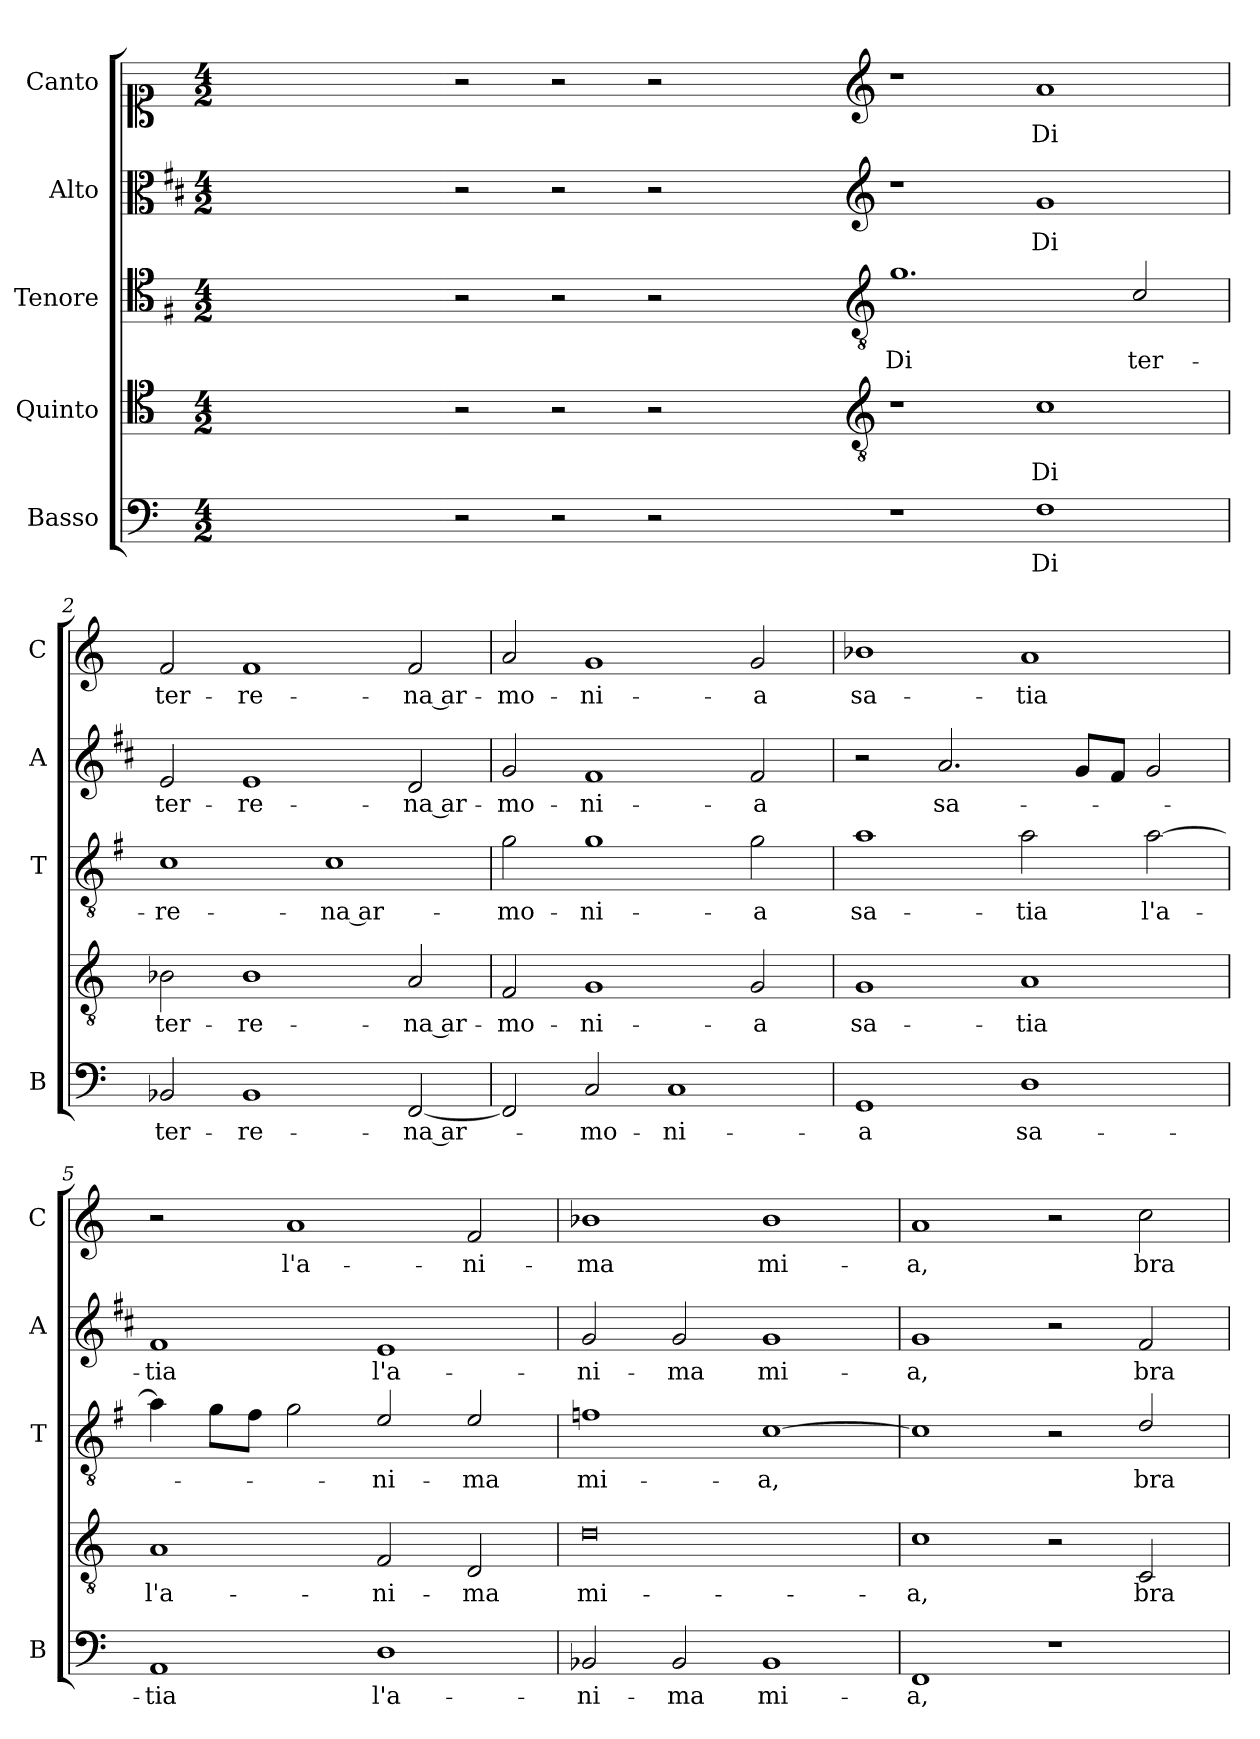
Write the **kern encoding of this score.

**kern	**text	**kern	**text	**kern	**text	**kern	**text	**kern	**text
*part5	*part5	*part4	*part4	*part3	*part3	*part2	*part2	*part1	*part1
*staff5	*staff5	*staff4	*staff4	*staff3	*staff3	*staff2	*staff2	*staff1	*staff1
*I"Basso	*	*I"Quinto	*	*I"Tenore	*	*I"Alto	*	*I"Canto	*
*I'B	*	*	*	*I'T	*	*I'A	*	*I'C	*
*clefF4	*	*clefC4	*	*clefC4	*	*clefC3	*	*clefC1	*
*	*	*	*	*ITrd4c7	*	*ITrd1c2	*	*	*
*k[]	*	*k[]	*	*k[]	*	*k[]	*	*k[]	*
*C:	*	*C:	*	*C:	*	*C:	*	*C:	*
*M4/2	*	*M4/2	*	*M4/2	*	*M4/2	*	*M4/2	*
=	=	=	=	=	=	=	=	=	=
0ryy	.	0ryy	.	0ryy	.	0ryy	.	0ryy	.
=1X-	=1X-	=1X-	=1X-	=1X-	=1X-	=1X-	=1X-	=1X-	=1X-
2r	.	2r	.	2r	.	2r	.	2r	.
2r	.	2r	.	2r	.	2r	.	2r	.
2r	.	2r	.	2r	.	2r	.	2r	.
2ryy	.	2ryy	.	2ryy	.	2ryy	.	2ryy	.
=1-	=1-	=1-	=1-	=1-	=1-	=1-	=1-	=1-	=1-
*	*	*clefGv2	*	*clefGv2	*	*clefG2	*	*clefG2	*
!	!	!	!	!	!LO:LY:b	!	!	!	!
1r	.	1r	.	1.c	Di	1r	.	1r	.
!	!LO:LY:b	!	!LO:LY:b	!	!	!	!LO:LY:b	!	!LO:LY:b
1F	Di	1c	Di	.	.	1f	Di	1a	Di
!	!	!	!	!	!LO:LY:b	!	!	!	!
.	.	.	.	2F/	ter-	.	.	.	.
=2	=2	=2	=2	=2	=2	=2	=2	=2	=2
!	!LO:LY:b	!	!LO:LY:b	!	!LO:LY:b	!	!LO:LY:b	!	!LO:LY:b
2BB-X/	ter-	2B-X\	ter-	1F	-re-	2d/	ter-	2f/	ter-
!	!LO:LY:b	!	!LO:LY:b	!	!	!	!LO:LY:b	!	!LO:LY:b
1BB-	-re-	1B-	-re-	.	.	1d	-re-	1f	-re-
!	!	!	!	!	!LO:LY:b	!	!	!	!
.	.	.	.	1F	-na ar-	.	.	.	.
!	!LO:LY:b	!	!LO:LY:b	!	!	!	!LO:LY:b	!	!LO:LY:b
[2FF/	-na ar-	2A/	-na ar-	.	.	2c/	-na ar-	2f/	-na ar-
=3	=3	=3	=3	=3	=3	=3	=3	=3	=3
!	!	!	!LO:LY:b	!	!LO:LY:b	!	!LO:LY:b	!	!LO:LY:b
2FF/]	.	2F/	-mo-	2c\	-mo-	2f/	-mo-	2a/	-mo-
!	!LO:LY:b	!	!LO:LY:b	!	!LO:LY:b	!	!LO:LY:b	!	!LO:LY:b
2C/	-mo-	1G	-ni-	1c	-ni-	1e	-ni-	1g	-ni-
!	!LO:LY:b	!	!	!	!	!	!	!	!
1C	-ni-	.	.	.	.	.	.	.	.
!	!	!	!LO:LY:b	!	!LO:LY:b	!	!LO:LY:b	!	!LO:LY:b
.	.	2G/	-a	2c\	-a	2e/	-a	2g/	-a
=4	=4	=4	=4	=4	=4	=4	=4	=4	=4
!	!LO:LY:b	!	!LO:LY:b	!	!LO:LY:b	!	!	!	!LO:LY:b
1GG	-a	1G	sa-	1d	sa-	2r	.	1b-X	sa-
!	!	!	!	!	!	!	!LO:LY:b	!	!
.	.	.	.	.	.	2.g/	sa-	.	.
!	!LO:LY:b	!	!LO:LY:b	!	!LO:LY:b	!	!	!	!LO:LY:b
1D	sa-	1A	-tia	2d\	-tia	.	.	1a	-tia
.	.	.	.	.	.	8f/L	.	.	.
.	.	.	.	.	.	8e/J	.	.	.
!	!	!	!	!	!LO:LY:b	!	!	!	!
.	.	.	.	[2d\	l'a-	2f/	.	.	.
=5	=5	=5	=5	=5	=5	=5	=5	=5	=5
!	!LO:LY:b	!	!LO:LY:b	!	!	!	!LO:LY:b	!	!
1AA	-tia	1A	l'a-	4d\]	.	1e	-tia	2r	.
.	.	.	.	8c\L	.	.	.	.	.
.	.	.	.	8B\J	.	.	.	.	.
!	!	!	!	!	!	!	!	!	!LO:LY:b
.	.	.	.	2c\	.	.	.	1a	l'a-
!	!LO:LY:b	!	!LO:LY:b	!	!LO:LY:b	!	!LO:LY:b	!	!
1D	l'a-	2F/	-ni-	2A/	-ni-	1d	l'a-	.	.
!	!	!	!LO:LY:b	!	!LO:LY:b	!	!	!	!LO:LY:b
.	.	2D/	-ma	2A/	-ma	.	.	2f/	-ni-
=6	=6	=6	=6	=6	=6	=6	=6	=6	=6
!	!LO:LY:b	!	!LO:LY:b	!	!LO:LY:b	!	!LO:LY:b	!	!LO:LY:b
2BB-X/	-ni-	0d	mi-	1B-X	mi-	2f/	-ni-	1b-X	-ma
!	!LO:LY:b	!	!	!	!	!	!LO:LY:b	!	!
2BB-/	-ma	.	.	.	.	2f/	-ma	.	.
!	!LO:LY:b	!	!	!	!LO:LY:b	!	!LO:LY:b	!	!LO:LY:b
1BB-	mi-	.	.	[1F	-a,	1f	mi-	1b-	mi-
!!LO:LB:g=z
=7	=7	=7	=7	=7	=7	=7	=7	=7	=7
!	!LO:LY:b	!	!LO:LY:b	!	!	!	!LO:LY:b	!	!LO:LY:b
1FF	-a,	1c	-a,	1F]	.	1f	-a,	1a	-a,
1r	.	2rc	.	2r	.	2r	.	2r	.
!	!	!	!LO:LY:b	!	!LO:LY:b	!	!LO:LY:b	!	!LO:LY:b
.	.	2C/	bra-	2G/	bra-	2e/	bra-	2cc\	bra-
=	=	=	=	=	=	=	=	=	=
*-	*-	*-	*-	*-	*-	*-	*-	*-	*-
